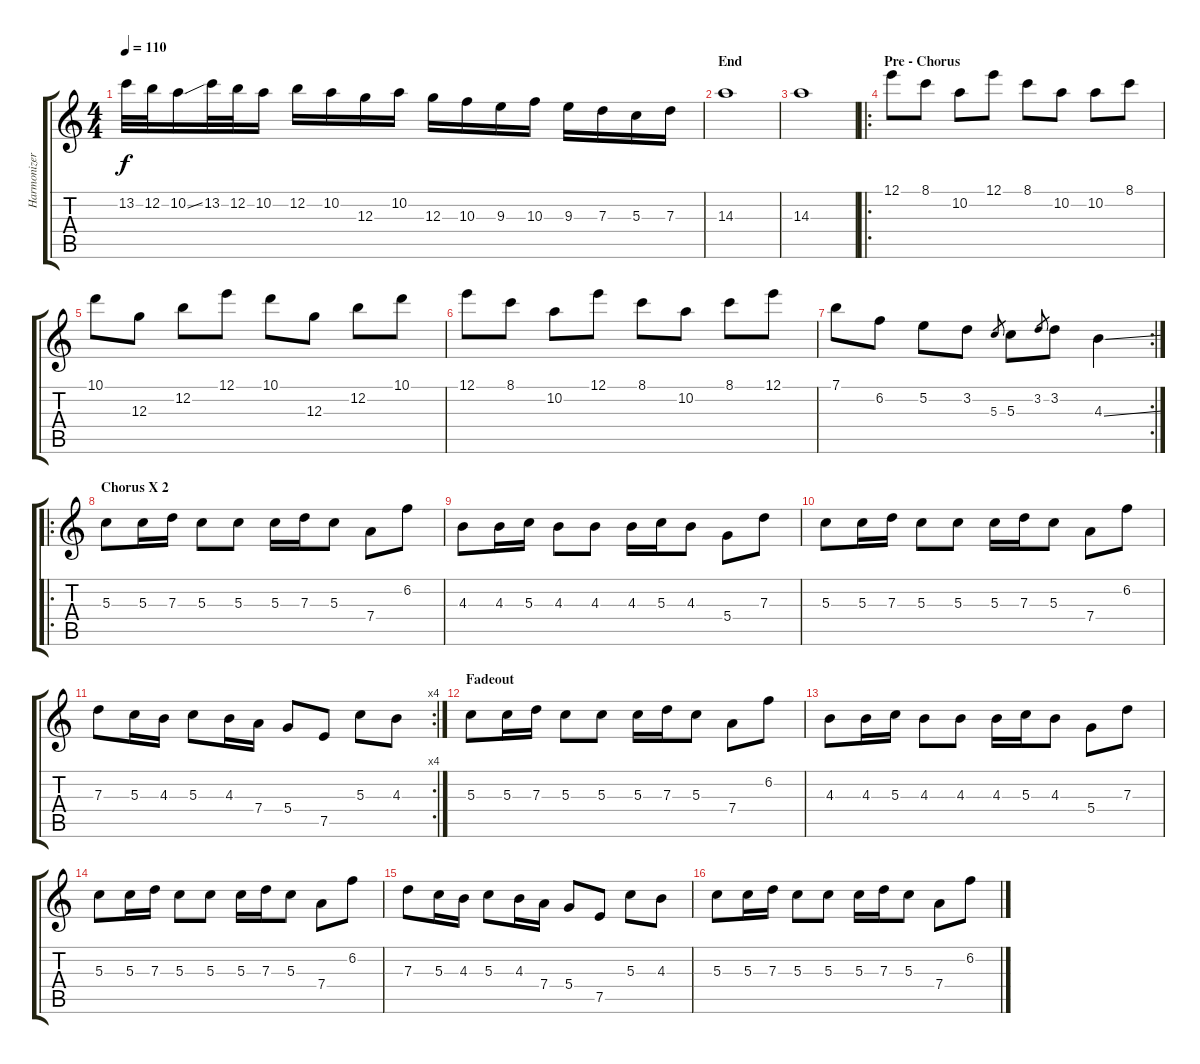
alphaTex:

\track ("Harmonizer" "Harmonizer") {instrument overdrivenguitar}
\staff {score tabs}
\tuning (E4 B3 G3 D3 A2 E2) {hide}
\ts (4 4)
\tempo 110
\clef g2
\ks c
13.2.32{dy f} 12.2.32 10.2{ss}.16 13.2.32 12.2.32 10.2.16 12.2.16 10.2.16 12.3.16 10.2.16 12.3.16 10.3.16 9.3.16 10.3.16 9.3.16 7.3.16 5.3.16 7.3.16 |
\section ("" "End")
14.3.1 |
14.3.1 |
\ro
\section ("" "Pre - Chorus")
12.1.8 8.1.8 10.2.8 12.1.8 8.1.8 10.2.8 10.2.8 8.1.8 |
10.1.8 12.3.8 12.2.8 12.1.8 10.1.8 12.3.8 12.2.8 10.1.8 |
12.1.8 8.1.8 10.2.8 12.1.8 8.1.8 10.2.8 8.1.8 12.1.8 |
\rc 2
7.1.8 6.2.8 5.2.8 3.2.8 5.3.8{gr} 5.3.8 3.2.8{gr} 3.2.8 4.3{ss}.4 |
\ro
\section ("" "Chorus X 2")
5.3.8 5.3.16 7.3.16 5.3.8 5.3.8 5.3.16 7.3.16 5.3.8 7.4.8 6.2.8 |
4.3.8 4.3.16 5.3.16 4.3.8 4.3.8 4.3.16 5.3.16 4.3.8 5.4.8 7.3.8 |
5.3.8 5.3.16 7.3.16 5.3.8 5.3.8 5.3.16 7.3.16 5.3.8 7.4.8 6.2.8 |
\rc 4
7.3.8 5.3.16 4.3.16 5.3.8 4.3.16 7.4.16 5.4.8 7.5.8 5.3.8 4.3.8 |
\section ("" "Fadeout")
5.3.8 5.3.16 7.3.16 5.3.8 5.3.8 5.3.16 7.3.16 5.3.8 7.4.8 6.2.8 |
4.3.8 4.3.16 5.3.16 4.3.8 4.3.8 4.3.16 5.3.16 4.3.8 5.4.8 7.3.8 |
5.3.8 5.3.16 7.3.16 5.3.8 5.3.8 5.3.16 7.3.16 5.3.8 7.4.8 6.2.8 |
7.3.8 5.3.16 4.3.16 5.3.8 4.3.16 7.4.16 5.4.8 7.5.8 5.3.8 4.3.8 |
5.3.8 5.3.16 7.3.16 5.3.8 5.3.8 5.3.16 7.3.16 5.3.8 7.4.8 6.2.8
